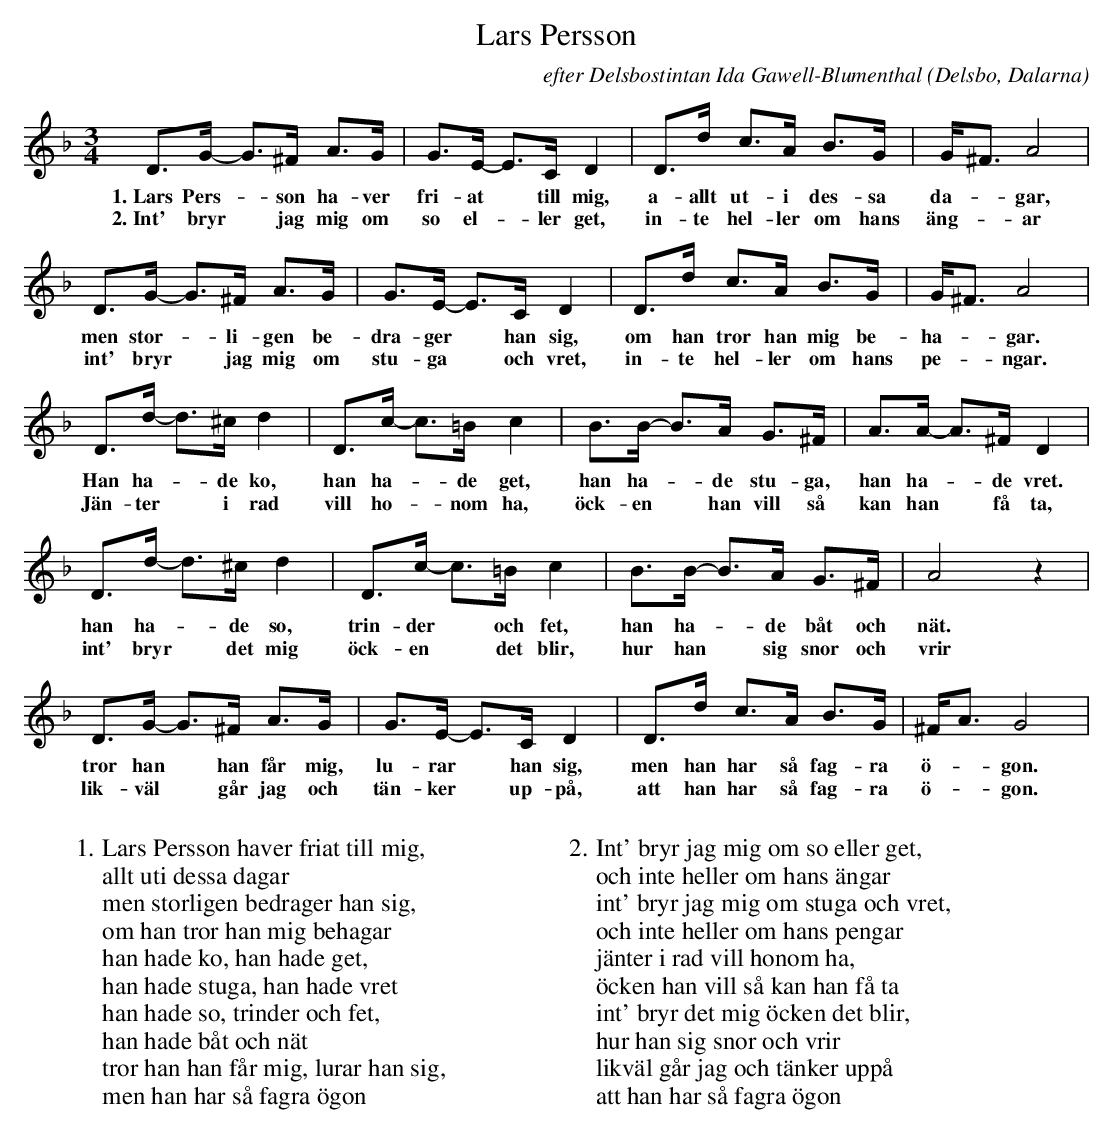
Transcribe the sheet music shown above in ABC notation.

X:1
T:Lars Persson
C:efter Delsbostintan Ida Gawell-Blumenthal
O:Delsbo, Dalarna
M:3/4
K:Gdor
D>G- G>^F A>G | G>E- E>C D2 | D>d c>A B>G | G<^F A4 |
w:1.~Lars Pers-*son ha-ver fri-at *till mig, a-allt ut-i des-sa da-*gar,
w:2.~Int' bryr *jag mig om so el-*ler get, in-te hel-ler om hans äng-*ar
D>G- G>^F A>G | G>E- E>C D2 | D>d c>A B>G | G<^F A4 |
w:men stor-*li-gen be-dra-ger *han sig, om han tror han mig be-ha-*gar.
w:int' bryr *jag mig om stu-ga *och vret, in-te hel-ler om hans pe-*ngar.
D>d- d>^cd2 | D>c- c>=B c2 | B>B- B>A G>^F | A>A- A>^FD2 |
w:Han ha-*de ko, han ha-*de get, han ha-*de stu-ga, han ha-*de vret.
w:Jän-ter *i rad vill ho-*nom ha, öck-en *han vill så kan han *få ta,
D>d- d>^cd2 | D>c- c>=B c2 | B>B- B>A G>^F | A4 z2 |
w:han ha-*de so, trin-der *och fet, han ha-*de båt och nät.
w:int' bryr *det mig öck-en *det blir, hur han *sig snor och vrir
D>G- G>^F A>G | G>E- E>C D2 | D>d c>A B>G | ^F<A G4 |
w:tror han *han får mig, lu-rar *han sig, men han har så fag-ra ö-*gon.
w:lik-väl *går jag och tän-ker *up-på, att han har så fag-ra ö-*gon.
W:
W:1. Lars Persson haver friat till mig,
W:allt uti dessa dagar
W:men storligen bedrager han sig,
W:om han tror han mig behagar
W:han hade ko, han hade get,
W:han hade stuga, han hade vret
W:han hade so, trinder och fet,
W:han hade båt och nät
W:tror han han får mig, lurar han sig,
W:men han har så fagra ögon
W:
W:
W:2. Int' bryr jag mig om so eller get,
W:och inte heller om hans ängar
W:int' bryr jag mig om stuga och vret,
W:och inte heller om hans pengar
W:jänter i rad vill honom ha,
W:öcken han vill så kan han få ta
W:int' bryr det mig öcken det blir,
W:hur han sig snor och vrir
W:likväl går jag och tänker uppå
W:att han har så fagra ögon
